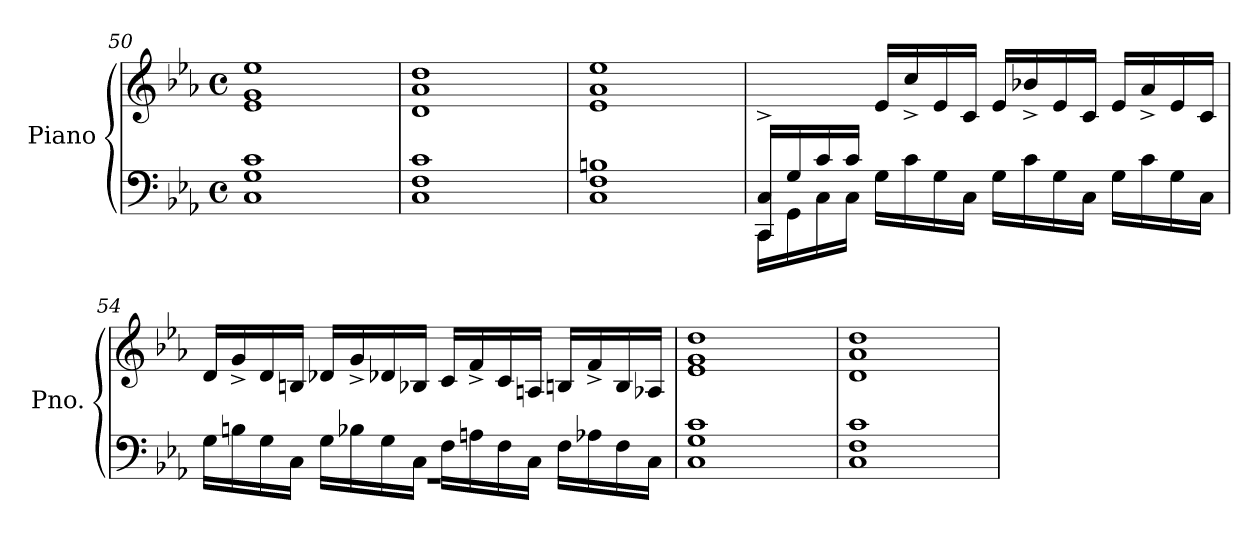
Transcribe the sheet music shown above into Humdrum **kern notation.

**kern	**kern
*part1	*part1
*staff2	*staff1
*I"Piano	*
*I'Pno.	*
*clefF4	*clefG2
*k[b-e-a-]	*k[b-e-a-]
*M4/4	*M4/4
*met(c)	*met(c)
=50	=50
1C 1G 1c	1e- 1g 1ee-
=51	=51
1C 1F 1c	1d 1a- 1dd
=52	=52
1C 1F 1Bn	1e- 1a- 1ee-
=53	=53
*^	*
*	*^	*
16C^/LL	16CC\LL	4CC/	4ryy
16G/	16GG\	.	.
16c/	16C\	.	.
16c/JJ	16C\JJ	.	.
2.ryy	2.ryy	16G\LL	16e-/LL
.	.	16c\	16cc^/
.	.	16G\	16e-/
.	.	16C\JJ	16c/JJ
.	.	16G\LL	16e-/LL
.	.	16c\	16b-X^/
.	.	16G\	16e-/
.	.	16C\JJ	16c/JJ
.	.	16G\LL	16e-/LL
.	.	16c\	16a-^/
.	.	16G\	16e-/
.	.	16C\JJ	16c/JJ
*	*v	*v	*
!!LO:LB:g=z
=54	=54	=54
16G\LL	1r	16d/LL
16Bn\	.	16g^/
16G\	.	16d/
16C\JJ	.	16Bn/JJ
16G\LL	.	16d-X/LL
16B-X\	.	16g^/
16G\	.	16d-X/
16C\JJ	.	16B-X/JJ
16F\LL	.	16c/LL
16An\	.	16f^/
16F\	.	16c/
16C\JJ	.	16An/JJ
16F\LL	.	16Bn/LL
16A-X\	.	16f^/
16F\	.	16B/
16C\JJ	.	16A-X/JJ
*v	*v	*
=55	=55
1C 1G 1c	1e- 1g 1dd
=56	=56
1C 1F 1c	1d 1a- 1dd
=	=
*-	*-
